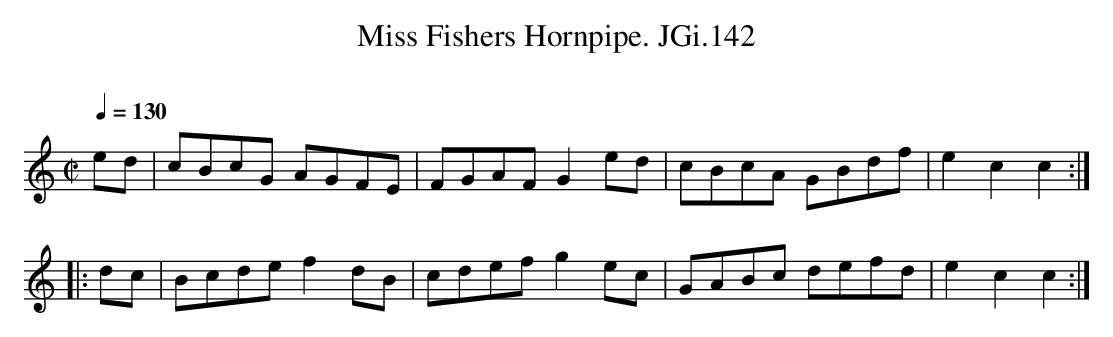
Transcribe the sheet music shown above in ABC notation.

X:1
T:Miss Fishers Hornpipe. JGi.142
M:C|
L:1/8
Q:1/4=130
C:
K:C
ed|cBcG AGFE|FGAFG2ed|cBcA GBdf|e2c2c2:|
|:dc|Bcdef2dB|cdefg2ec|GABc defd|e2c2c2:|
